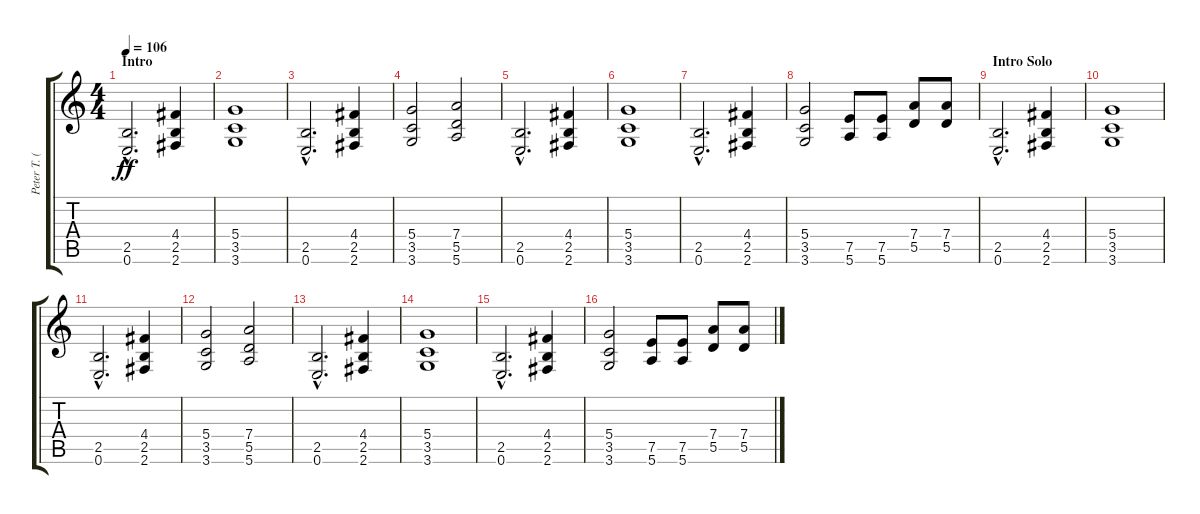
\track ("Peter T. (Rhytmus)" "Peter T. (") {instrument distortionguitar}
\staff {score tabs}
\tuning (E4 B3 G3 D3 A2 E2) {hide}
\ts (4 4)
\section ("" "Intro")
\tempo 106
\clef g2
\ks c
(2.5{hac} 0.6{hac}).2{d dy ff instrument distortionguitar} (4.4 2.5 2.6).4 |
(5.4 3.5 3.6).1 |
(2.5{hac} 0.6{hac}).2{d} (4.4 2.5 2.6).4 |
(5.4 3.5 3.6).2 (7.4 5.5 5.6).2 |
(2.5{hac} 0.6{hac}).2{d} (4.4 2.5 2.6).4 |
(5.4 3.5 3.6).1 |
(2.5{hac} 0.6{hac}).2{d} (4.4 2.5 2.6).4 |
(5.4 3.5 3.6).2 (7.5 5.6).8 (7.5 5.6).8 (7.4 5.5).8 (7.4 5.5).8 |
\section ("" "Intro Solo")
(2.5{hac} 0.6{hac}).2{d} (4.4 2.5 2.6).4 |
(5.4 3.5 3.6).1 |
(2.5{hac} 0.6{hac}).2{d} (4.4 2.5 2.6).4 |
(5.4 3.5 3.6).2 (7.4 5.5 5.6).2 |
(2.5{hac} 0.6{hac}).2{d} (4.4 2.5 2.6).4 |
(5.4 3.5 3.6).1 |
(2.5{hac} 0.6{hac}).2{d} (4.4 2.5 2.6).4 |
(5.4 3.5 3.6).2 (7.5 5.6).8 (7.5 5.6).8 (7.4 5.5).8 (7.4 5.5).8
